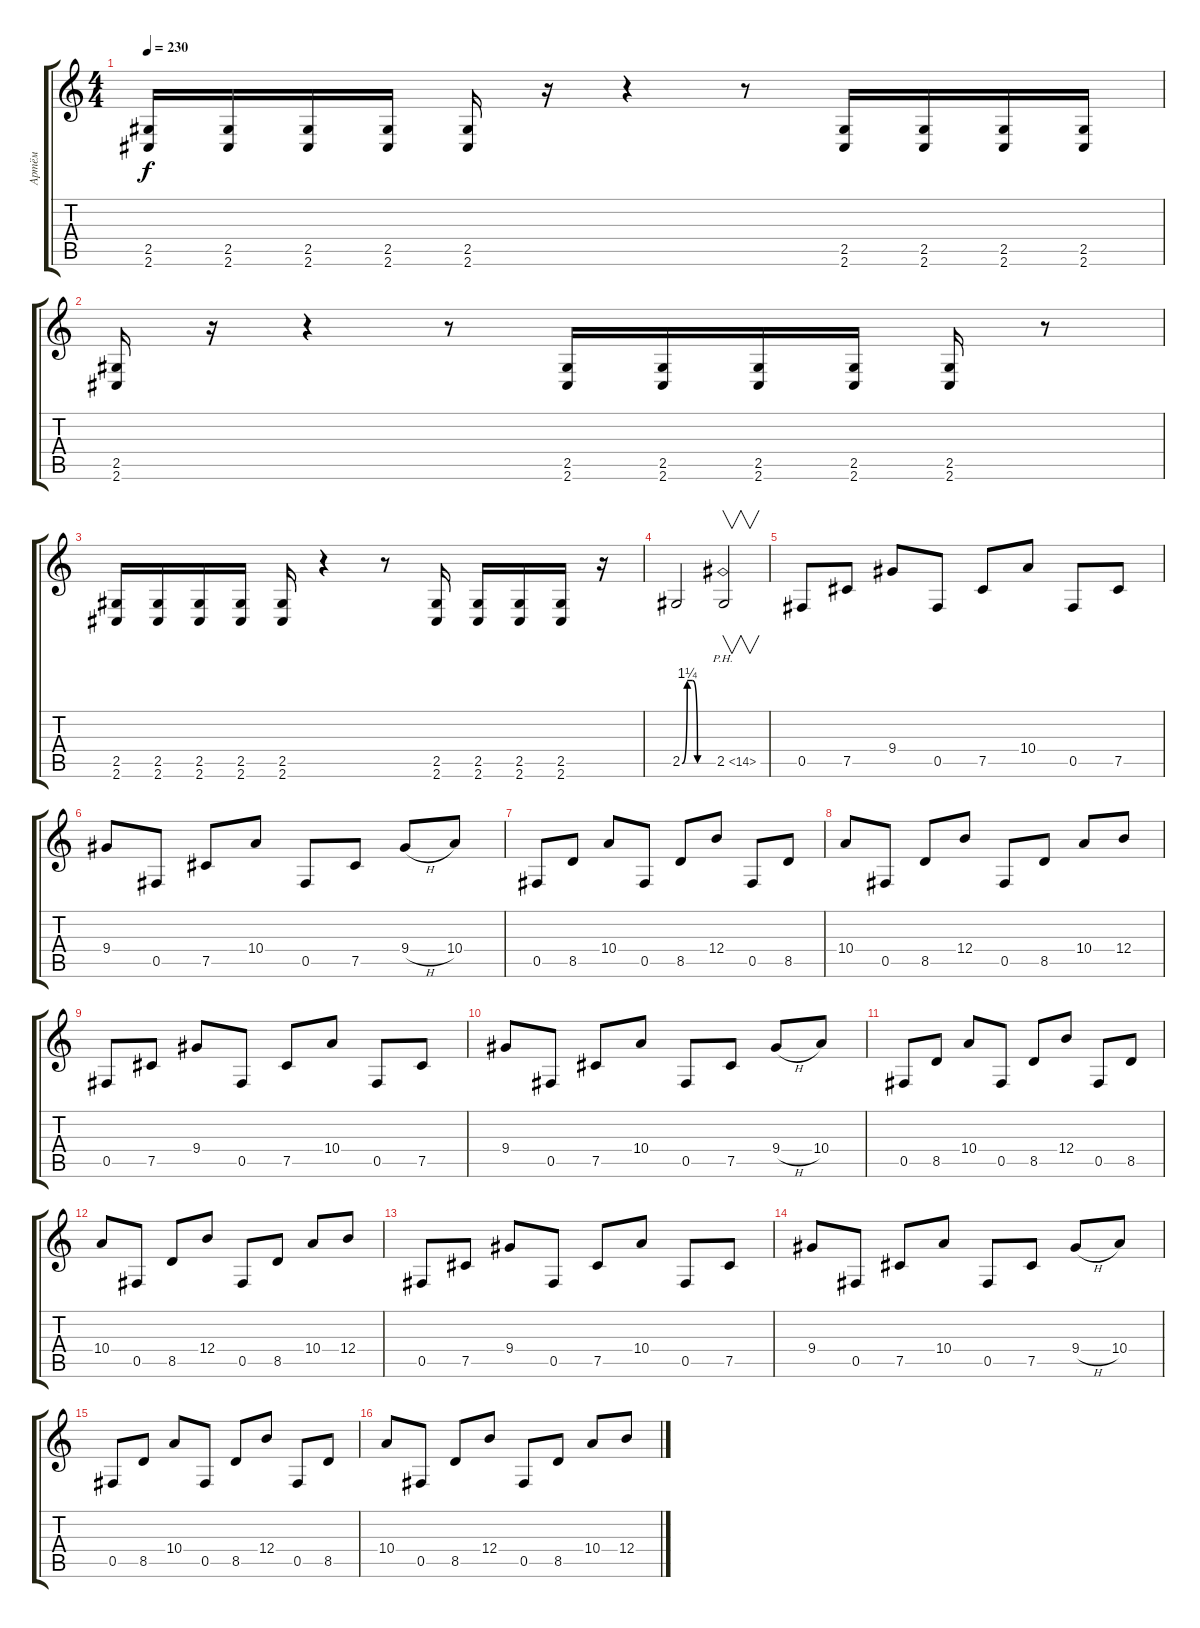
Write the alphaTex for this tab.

\track ("Артём" "Артём") {instrument distortionguitar}
\staff {score tabs}
\tuning (Db4 Ab3 E3 B2 Gb2 B1) {hide}
\ts (4 4)
\tempo 230
\clef g2
\ks c
(2.5 2.6).16{dy f} (2.5 2.6).16 (2.5 2.6).16 (2.5 2.6).16 (2.5 2.6).16 r.16 r.4 r.8 (2.5 2.6).16 (2.5 2.6).16 (2.5 2.6).16 (2.5 2.6).16 |
(2.5 2.6).16 r.16 r.4 r.8 (2.5 2.6).16 (2.5 2.6).16 (2.5 2.6).16 (2.5 2.6).16 (2.5 2.6).16 r.8 |
(2.5 2.6).16 (2.5 2.6).16 (2.5 2.6).16 (2.5 2.6).16 (2.5 2.6).16 r.4 r.8 (2.5 2.6).16 (2.5 2.6).16 (2.5 2.6).16 (2.5 2.6).16 r.16 |
2.5{be (custom 0 0 10 5 20 5 30 0 60 0)}.2 2.5{ph 12}.2{v} |
0.5.8 7.5.8 9.4.8 0.5.8 7.5.8 10.4.8 0.5.8 7.5.8 |
9.4.8 0.5.8 7.5.8 10.4.8 0.5.8 7.5.8 9.4{h}.8 10.4.8 |
0.5.8 8.5.8 10.4.8 0.5.8 8.5.8 12.4.8 0.5.8 8.5.8 |
10.4.8 0.5.8 8.5.8 12.4.8 0.5.8 8.5.8 10.4.8 12.4.8 |
0.5.8 7.5.8 9.4.8 0.5.8 7.5.8 10.4.8 0.5.8 7.5.8 |
9.4.8 0.5.8 7.5.8 10.4.8 0.5.8 7.5.8 9.4{h}.8 10.4.8 |
0.5.8 8.5.8 10.4.8 0.5.8 8.5.8 12.4.8 0.5.8 8.5.8 |
10.4.8 0.5.8 8.5.8 12.4.8 0.5.8 8.5.8 10.4.8 12.4.8 |
0.5.8 7.5.8 9.4.8 0.5.8 7.5.8 10.4.8 0.5.8 7.5.8 |
9.4.8 0.5.8 7.5.8 10.4.8 0.5.8 7.5.8 9.4{h}.8 10.4.8 |
0.5.8 8.5.8 10.4.8 0.5.8 8.5.8 12.4.8 0.5.8 8.5.8 |
10.4.8 0.5.8 8.5.8 12.4.8 0.5.8 8.5.8 10.4.8 12.4.8
